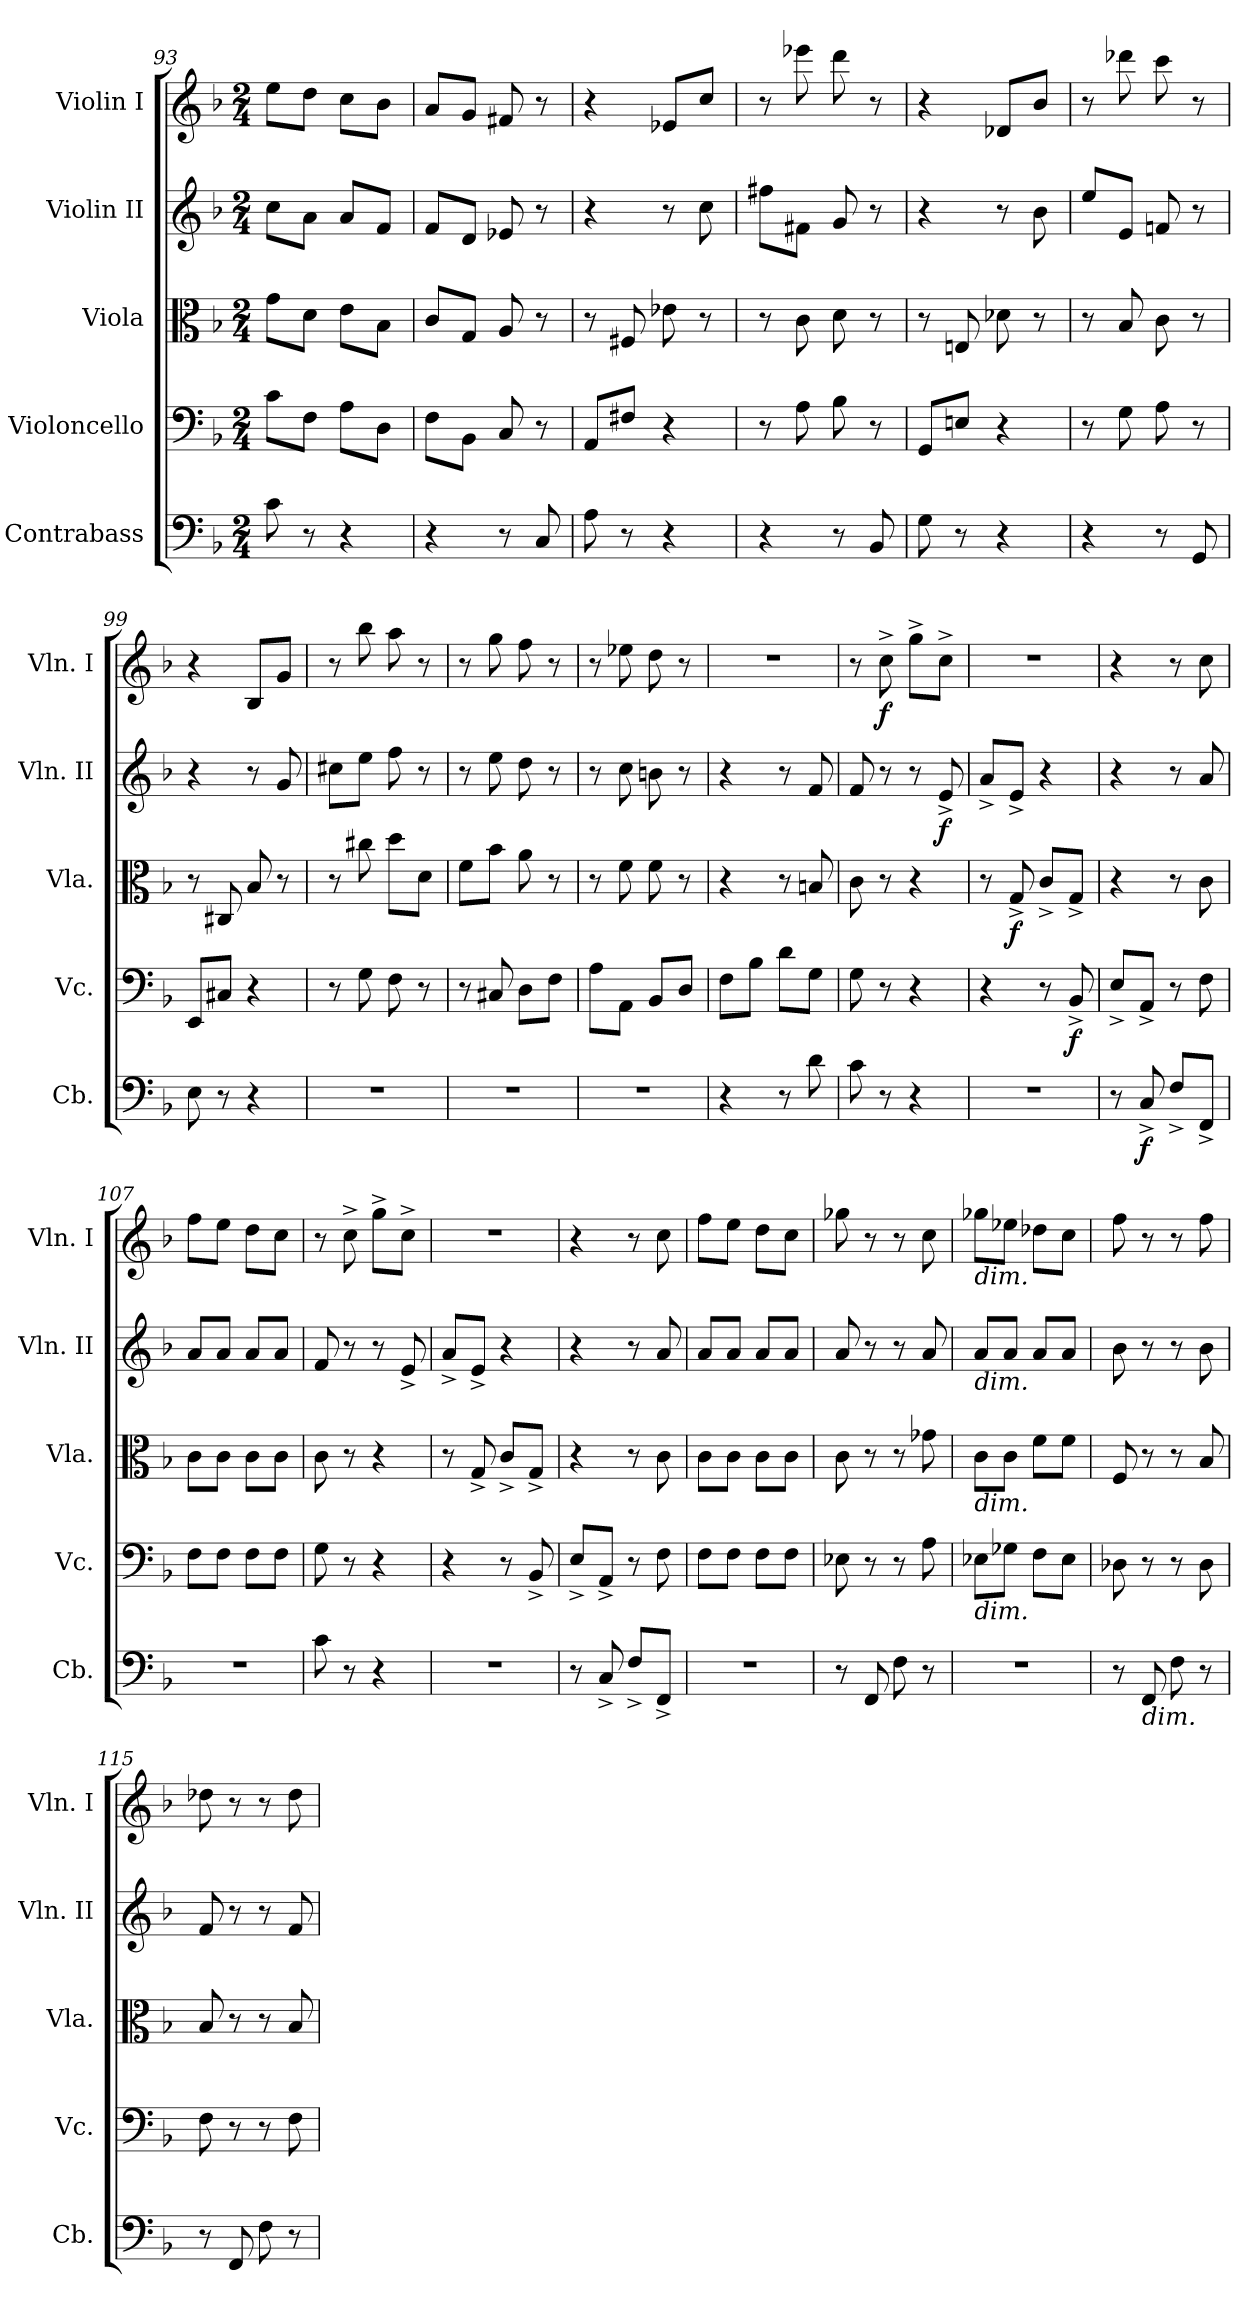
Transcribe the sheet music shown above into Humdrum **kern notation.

**kern	**dynam	**kern	**dynam	**kern	**dynam	**kern	**dynam	**kern	**dynam
*part5	*part5	*part4	*part4	*part3	*part3	*part2	*part2	*part1	*part1
*staff5	*staff5	*staff4	*staff4	*staff3	*staff3	*staff2	*staff2	*staff1	*staff1
*I"Contrabass	*	*I"Violoncello	*	*I"Viola	*	*I"Violin II	*	*I"Violin I	*
*I'Cb.	*	*I'Vc.	*	*I'Vla.	*	*I'Vln. II	*	*I'Vln. I	*
*clefF4	*	*clefF4	*	*clefC3	*	*clefG2	*	*clefG2	*
*ITrd7c12	*	*	*	*	*	*	*	*	*
*k[b-]	*	*k[b-]	*	*k[b-]	*	*k[b-]	*	*k[b-]	*
*M2/4	*	*M2/4	*	*M2/4	*	*M2/4	*	*M2/4	*
=93	=93	=93	=93	=93	=93	=93	=93	=93	=93
8C\	.	8c\L	.	8g\L	.	8cc\L	.	8ee\L	.
8r	.	8F\J	.	8d\J	.	8a\J	.	8dd\J	.
4r	.	8A\L	.	8e\L	.	8a/L	.	8cc\L	.
.	.	8D\J	.	8B-\J	.	8f/J	.	8b-\J	.
=94	=94	=94	=94	=94	=94	=94	=94	=94	=94
4r	.	8F\L	.	8c/L	.	8f/L	.	8a/L	.
.	.	8BB-\J	.	8G/J	.	8d/J	.	8g/J	.
8r	.	8C/	.	8A/	.	8e-X/	.	8f#X/	.
8CC/	.	8r	.	8r	.	8r	.	8r	.
=95	=95	=95	=95	=95	=95	=95	=95	=95	=95
8AA\	.	8AA/L	.	8r	.	4r	.	4r	.
8r	.	8F#X/J	.	8F#X/	.	.	.	.	.
4r	.	4r	.	8e-X\	.	8r	.	8e-X/L	.
.	.	.	.	8r	.	8cc\	.	8cc/J	.
!!LO:PB:g=z
=96	=96	=96	=96	=96	=96	=96	=96	=96	=96
4r	.	8r	.	8r	.	8ff#X\L	.	8r	.
.	.	8A\	.	8c\	.	8f#X\J	.	8eee-X\	.
8r	.	8B-\	.	8d\	.	8g/	.	8ddd\	.
8BBB-/	.	8r	.	8r	.	8r	.	8r	.
=97	=97	=97	=97	=97	=97	=97	=97	=97	=97
8GG\	.	8GG/L	.	8r	.	4r	.	4r	.
8r	.	8En/J	.	8En/	.	.	.	.	.
4r	.	4r	.	8d-X\	.	8r	.	8d-X/L	.
.	.	.	.	8r	.	8b-\	.	8b-/J	.
=98	=98	=98	=98	=98	=98	=98	=98	=98	=98
4r	.	8r	.	8r	.	8ee/L	.	8r	.
.	.	8G\	.	8B-/	.	8e/J	.	8ddd-X\	.
8r	.	8A\	.	8c\	.	8fn/	.	8ccc\	.
8GGG/	.	8r	.	8r	.	8r	.	8r	.
=99	=99	=99	=99	=99	=99	=99	=99	=99	=99
8EE\	.	8EE/L	.	8r	.	4r	.	4r	.
8r	.	8C#X/J	.	8C#X/	.	.	.	.	.
4r	.	4r	.	8B-/	.	8r	.	8B-/L	.
.	.	.	.	8r	.	8g/	.	8g/J	.
=100	=100	=100	=100	=100	=100	=100	=100	=100	=100
2r	.	8r	.	8r	.	8cc#X\L	.	8r	.
.	.	8G\	.	8cc#X\	.	8ee\J	.	8bb-\	.
.	.	8F\	.	8dd\L	.	8ff\	.	8aa\	.
.	.	8r	.	8d\J	.	8r	.	8r	.
=101	=101	=101	=101	=101	=101	=101	=101	=101	=101
2r	.	8r	.	8f\L	.	8r	.	8r	.
.	.	8C#X/	.	8b-\J	.	8ee\	.	8gg\	.
.	.	8D\L	.	8a\	.	8dd\	.	8ff\	.
.	.	8F\J	.	8r	.	8r	.	8r	.
=102	=102	=102	=102	=102	=102	=102	=102	=102	=102
2r	.	8A\L	.	8r	.	8r	.	8r	.
.	.	8AA\J	.	8f\	.	8cc\	.	8ee-X\	.
.	.	8BB-/L	.	8f\	.	8bn\	.	8dd\	.
.	.	8D/J	.	8r	.	8r	.	8r	.
!!LO:LB:g=z
=103	=103	=103	=103	=103	=103	=103	=103	=103	=103
4r	.	8F\L	.	4r	.	4r	.	2r	.
.	.	8B-\J	.	.	.	.	.	.	.
8r	.	8d\L	.	8r	.	8r	.	.	.
8D\	.	8G\J	.	8Bn/	.	8f/	.	.	.
=104	=104	=104	=104	=104	=104	=104	=104	=104	=104
8C\	.	8G\	.	8c\	.	8f/	.	8r	.
!	!	!	!	!	!	!	!	!	!LO:DY:b
8r	.	8r	.	8r	.	8r	.	8cc^\	f
4r	.	4r	.	4r	.	8r	.	8gg^\L	.
!	!	!	!	!	!	!	!LO:DY:b	!	!
.	.	.	.	.	.	8e^/	f	8cc^\J	.
=105	=105	=105	=105	=105	=105	=105	=105	=105	=105
2r	.	4r	.	8r	.	8a^/L	.	2r	.
!	!	!	!	!	!LO:DY:b	!	!	!	!
.	.	.	.	8G^/	f	8e^/J	.	.	.
.	.	8r	.	8c^/L	.	4r	.	.	.
!	!	!	!LO:DY:b	!	!	!	!	!	!
.	.	8BB-^/	f	8G^/J	.	.	.	.	.
=106	=106	=106	=106	=106	=106	=106	=106	=106	=106
8r	.	8E^/L	.	4r	.	4r	.	4r	.
!	!LO:DY:b	!	!	!	!	!	!	!	!
8CC^/	f	8AA^/J	.	.	.	.	.	.	.
8FF^/L	.	8r	.	8r	.	8r	.	8r	.
8FFF^/J	.	8F\	.	8c\	.	8a/	.	8cc\	.
=107	=107	=107	=107	=107	=107	=107	=107	=107	=107
2r	.	8F\L	.	8c\L	.	8a/L	.	8ff\L	.
.	.	8F\J	.	8c\J	.	8a/J	.	8ee\J	.
.	.	8F\L	.	8c\L	.	8a/L	.	8dd\L	.
.	.	8F\J	.	8c\J	.	8a/J	.	8cc\J	.
=108	=108	=108	=108	=108	=108	=108	=108	=108	=108
8C\	.	8G\	.	8c\	.	8f/	.	8r	.
8r	.	8r	.	8r	.	8r	.	8cc^\	.
4r	.	4r	.	4r	.	8r	.	8gg^\L	.
.	.	.	.	.	.	8e^/	.	8cc^\J	.
=109	=109	=109	=109	=109	=109	=109	=109	=109	=109
2r	.	4r	.	8r	.	8a^/L	.	2r	.
.	.	.	.	8G^/	.	8e^/J	.	.	.
.	.	8r	.	8c^/L	.	4r	.	.	.
.	.	8BB-^/	.	8G^/J	.	.	.	.	.
=110	=110	=110	=110	=110	=110	=110	=110	=110	=110
8r	.	8E^/L	.	4r	.	4r	.	4r	.
8CC^/	.	8AA^/J	.	.	.	.	.	.	.
8FF^/L	.	8r	.	8r	.	8r	.	8r	.
8FFF^/J	.	8F\	.	8c\	.	8a/	.	8cc\	.
!!LO:PB:g=z
=111	=111	=111	=111	=111	=111	=111	=111	=111	=111
2r	.	8F\L	.	8c\L	.	8a/L	.	8ff\L	.
.	.	8F\J	.	8c\J	.	8a/J	.	8ee\J	.
.	.	8F\L	.	8c\L	.	8a/L	.	8dd\L	.
.	.	8F\J	.	8c\J	.	8a/J	.	8cc\J	.
=112	=112	=112	=112	=112	=112	=112	=112	=112	=112
8r	.	8E-X\	.	8c\	.	8a/	.	8gg-X\	.
8FFF/	.	8r	.	8r	.	8r	.	8r	.
8FF\	.	8r	.	8r	.	8r	.	8r	.
8r	.	8A\	.	8g-X\	.	8a/	.	8cc\	.
=113	=113	=113	=113	=113	=113	=113	=113	=113	=113
!	!	!	!	!	!	!	!	!LO:TX:b:i:t=dim.	!
!	!	!	!	!	!	!LO:TX:b:i:t=dim.	!	!	!
!	!	!	!	!LO:TX:b:i:t=dim.	!	!	!	!	!
!	!	!LO:TX:b:i:t=dim.	!	!	!	!	!	!	!
2r	.	8E-X\L	.	8c\L	.	8a/L	.	8gg-X\L	.
.	.	8G-X\J	.	8c\J	.	8a/J	.	8ee-X\J	.
.	.	8F\L	.	8f\L	.	8a/L	.	8dd-X\L	.
.	.	8E-\J	.	8f\J	.	8a/J	.	8cc\J	.
=114	=114	=114	=114	=114	=114	=114	=114	=114	=114
8r	.	8D-X\	.	8F/	.	8b-\	.	8ff\	.
!LO:TX:b:i:t=dim.	!	!	!	!	!	!	!	!	!
8FFF/	.	8r	.	8r	.	8r	.	8r	.
8FF\	.	8r	.	8r	.	8r	.	8r	.
8r	.	8D-\	.	8B-/	.	8b-\	.	8ff\	.
=115	=115	=115	=115	=115	=115	=115	=115	=115	=115
8r	.	8F\	.	8B-/	.	8f/	.	8dd-X\	.
8FFF/	.	8r	.	8r	.	8r	.	8r	.
8FF\	.	8r	.	8r	.	8r	.	8r	.
8r	.	8F\	.	8B-/	.	8f/	.	8dd-\	.
=	=	=	=	=	=	=	=	=	=
*-	*-	*-	*-	*-	*-	*-	*-	*-	*-
